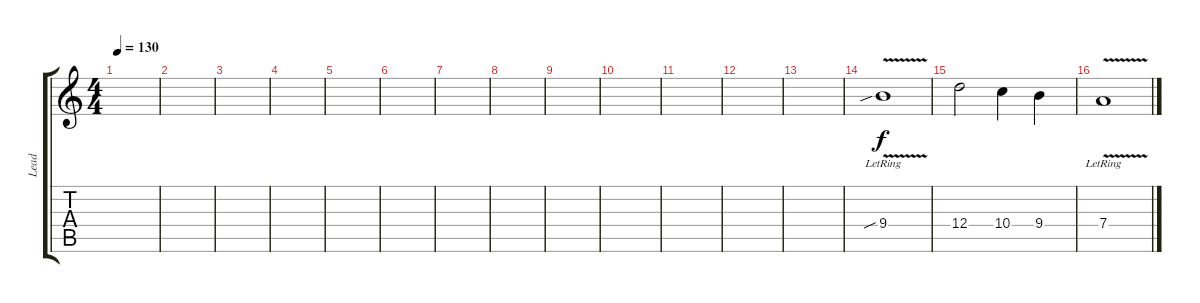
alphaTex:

\track ("Lead" "Lead") {instrument distortionguitar}
\staff {score tabs}
\tuning (E4 B3 G3 D3 A2 E2) {hide}
\ts (4 4)
\tempo 130
\clef g2
\ks c
|
|
|
|
|
|
|
|
|
|
|
|
|
9.4{v sib lr}.1 |
12.4.2 10.4.4 9.4.4 |
7.4{v lr}.1
